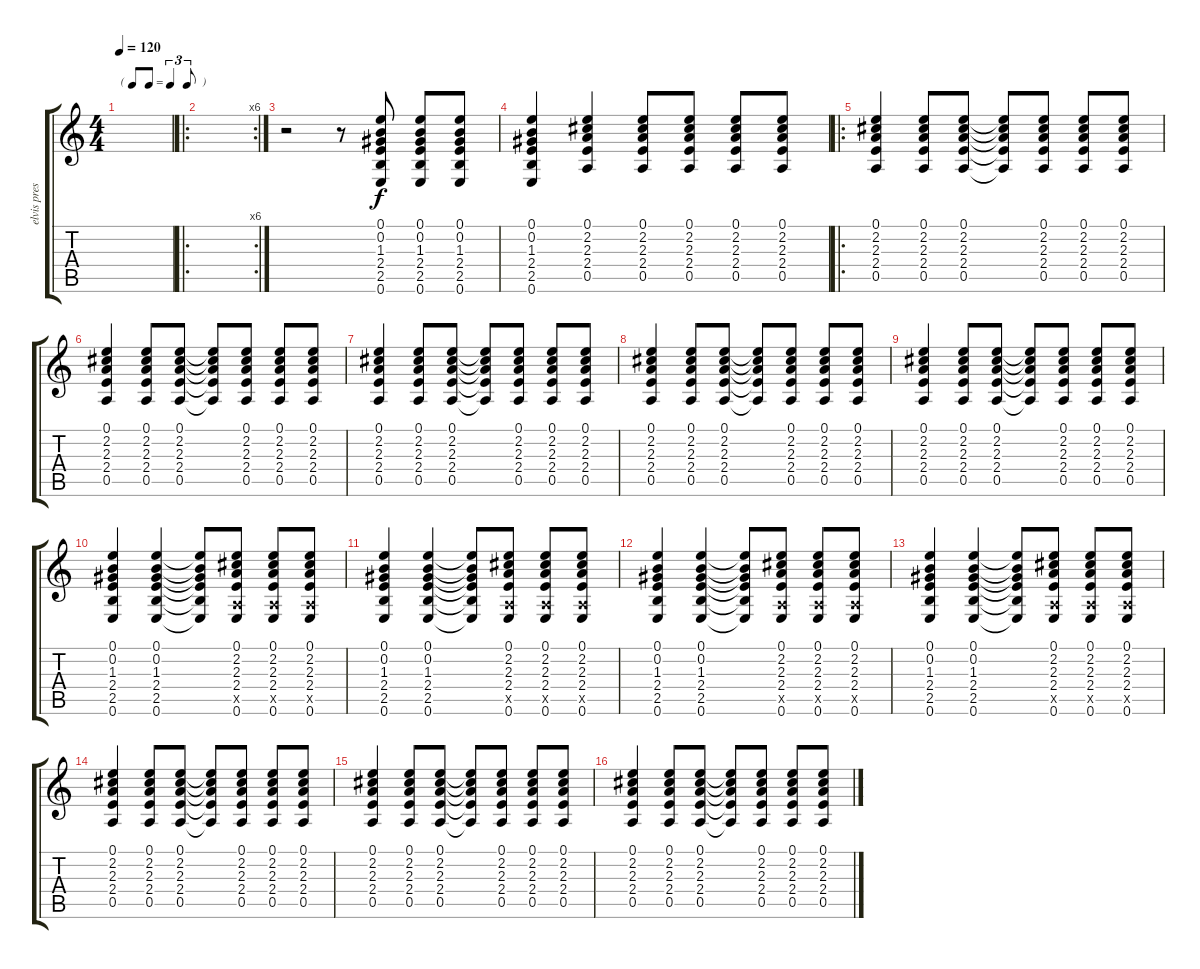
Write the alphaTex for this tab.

\track ("elvis presley (rhythm)" "elvis pres") {instrument acousticguitarsteel}
\staff {score tabs}
\tuning (E4 B3 G3 D3 A2 E2) {hide}
\ts (4 4)
\tf triplet8th
\tempo 120
\clef g2
\ks c
|
\ro
\rc 6
|
r.2 r.8 (0.1 0.2 1.3 2.4 2.5 0.6).8 (0.1 0.2 1.3 2.4 2.5 0.6).8 (0.1 0.2 1.3 2.4 2.5 0.6).8 |
(0.1 0.2 1.3 2.4 2.5 0.6).4 (0.1 2.2 2.3 2.4 0.5).4 (0.1 2.2 2.3 2.4 0.5).8 (0.1 2.2 2.3 2.4 0.5).8 (0.1 2.2 2.3 2.4 0.5).8 (0.1 2.2 2.3 2.4 0.5).8 |
\ro
(0.1 2.2 2.3 2.4 0.5).4 (0.1 2.2 2.3 2.4 0.5).8 (0.1 2.2 2.3 2.4 0.5).8 (0.1{t} 2.2{t} 2.3{t} 2.4{t} 0.5{t}).8 (0.1 2.2 2.3 2.4 0.5).8 (0.1 2.2 2.3 2.4 0.5).8 (0.1 2.2 2.3 2.4 0.5).8 |
(0.1 2.2 2.3 2.4 0.5).4 (0.1 2.2 2.3 2.4 0.5).8 (0.1 2.2 2.3 2.4 0.5).8 (0.1{t} 2.2{t} 2.3{t} 2.4{t} 0.5{t}).8 (0.1 2.2 2.3 2.4 0.5).8 (0.1 2.2 2.3 2.4 0.5).8 (0.1 2.2 2.3 2.4 0.5).8 |
(0.1 2.2 2.3 2.4 0.5).4 (0.1 2.2 2.3 2.4 0.5).8 (0.1 2.2 2.3 2.4 0.5).8 (0.1{t} 2.2{t} 2.3{t} 2.4{t} 0.5{t}).8 (0.1 2.2 2.3 2.4 0.5).8 (0.1 2.2 2.3 2.4 0.5).8 (0.1 2.2 2.3 2.4 0.5).8 |
(0.1 2.2 2.3 2.4 0.5).4 (0.1 2.2 2.3 2.4 0.5).8 (0.1 2.2 2.3 2.4 0.5).8 (0.1{t} 2.2{t} 2.3{t} 2.4{t} 0.5{t}).8 (0.1 2.2 2.3 2.4 0.5).8 (0.1 2.2 2.3 2.4 0.5).8 (0.1 2.2 2.3 2.4 0.5).8 |
(0.1 2.2 2.3 2.4 0.5).4 (0.1 2.2 2.3 2.4 0.5).8 (0.1 2.2 2.3 2.4 0.5).8 (0.1{t} 2.2{t} 2.3{t} 2.4{t} 0.5{t}).8 (0.1 2.2 2.3 2.4 0.5).8 (0.1 2.2 2.3 2.4 0.5).8 (0.1 2.2 2.3 2.4 0.5).8 |
(0.1 0.2 1.3 2.4 2.5 0.6).4 (0.1 0.2 1.3 2.4 2.5 0.6).4 (0.1{t} 0.2{t} 1.3{t} 2.4{t} 2.5{t} 0.6{t}).8 (0.1 2.2 2.3 2.4 0.5{x} 0.6).8 (0.1 2.2 2.3 2.4 0.5{x} 0.6).8 (0.1 2.2 2.3 2.4 0.5{x} 0.6).8 |
(0.1 0.2 1.3 2.4 2.5 0.6).4 (0.1 0.2 1.3 2.4 2.5 0.6).4 (0.1{t} 0.2{t} 1.3{t} 2.4{t} 2.5{t} 0.6{t}).8 (0.1 2.2 2.3 2.4 0.5{x} 0.6).8 (0.1 2.2 2.3 2.4 0.5{x} 0.6).8 (0.1 2.2 2.3 2.4 0.5{x} 0.6).8 |
(0.1 0.2 1.3 2.4 2.5 0.6).4 (0.1 0.2 1.3 2.4 2.5 0.6).4 (0.1{t} 0.2{t} 1.3{t} 2.4{t} 2.5{t} 0.6{t}).8 (0.1 2.2 2.3 2.4 0.5{x} 0.6).8 (0.1 2.2 2.3 2.4 0.5{x} 0.6).8 (0.1 2.2 2.3 2.4 0.5{x} 0.6).8 |
(0.1 0.2 1.3 2.4 2.5 0.6).4 (0.1 0.2 1.3 2.4 2.5 0.6).4 (0.1{t} 0.2{t} 1.3{t} 2.4{t} 2.5{t} 0.6{t}).8 (0.1 2.2 2.3 2.4 0.5{x} 0.6).8 (0.1 2.2 2.3 2.4 0.5{x} 0.6).8 (0.1 2.2 2.3 2.4 0.5{x} 0.6).8 |
(0.1 2.2 2.3 2.4 0.5).4 (0.1 2.2 2.3 2.4 0.5).8 (0.1 2.2 2.3 2.4 0.5).8 (0.1{t} 2.2{t} 2.3{t} 2.4{t} 0.5{t}).8 (0.1 2.2 2.3 2.4 0.5).8 (0.1 2.2 2.3 2.4 0.5).8 (0.1 2.2 2.3 2.4 0.5).8 |
(0.1 2.2 2.3 2.4 0.5).4 (0.1 2.2 2.3 2.4 0.5).8 (0.1 2.2 2.3 2.4 0.5).8 (0.1{t} 2.2{t} 2.3{t} 2.4{t} 0.5{t}).8 (0.1 2.2 2.3 2.4 0.5).8 (0.1 2.2 2.3 2.4 0.5).8 (0.1 2.2 2.3 2.4 0.5).8 |
(0.1 2.2 2.3 2.4 0.5).4 (0.1 2.2 2.3 2.4 0.5).8 (0.1 2.2 2.3 2.4 0.5).8 (0.1{t} 2.2{t} 2.3{t} 2.4{t} 0.5{t}).8 (0.1 2.2 2.3 2.4 0.5).8 (0.1 2.2 2.3 2.4 0.5).8 (0.1 2.2 2.3 2.4 0.5).8
